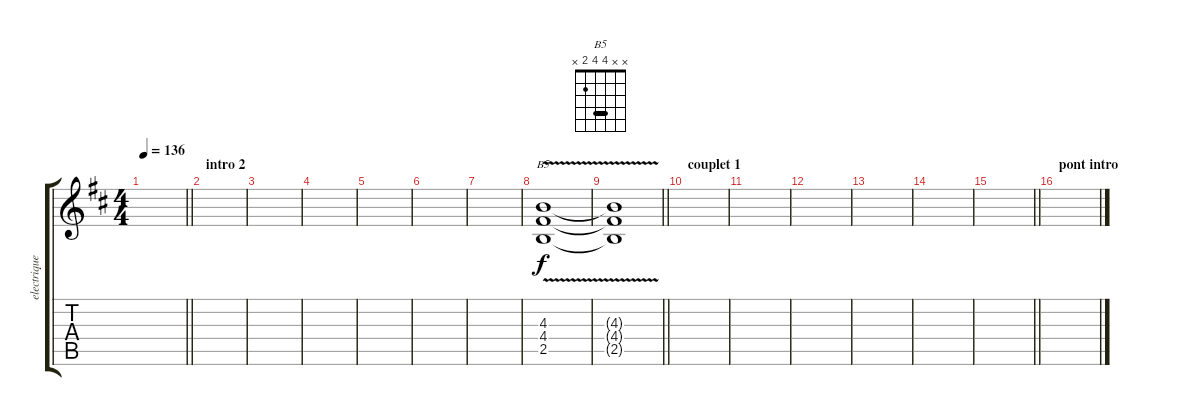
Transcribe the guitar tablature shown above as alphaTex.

\track ("electrique" "electrique") {instrument distortionguitar}
\staff {score tabs}
\tuning (E4 B3 G3 D3 A2 E2) {hide}
\chord ("B5" x x 4 4 2 x) {barre 4}
\ts (4 4)
\tempo 136
\clef g2
\barLineRight lightlight
\ks d
|
\section ("" "intro 2")
|
|
|
|
|
|
(4.3{v} 4.4{v} 2.5{v}).1{ch "B5"} |
\barLineRight lightlight
(4.3{t} 4.4{t} 2.5{t}).1 |
\section ("" "couplet 1")
|
|
|
|
|
\barLineRight lightlight
|
\section ("" "pont intro")
